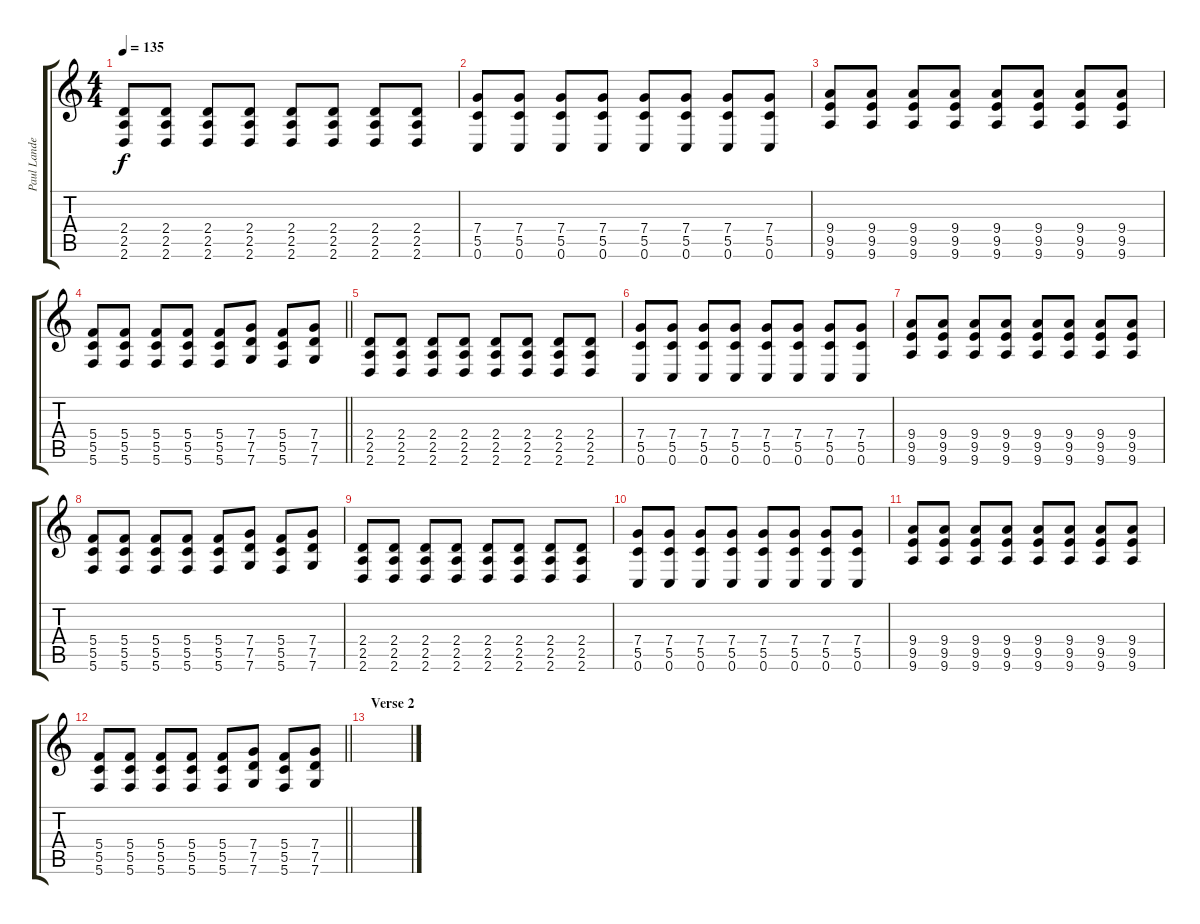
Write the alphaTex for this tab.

\track ("Paul Landers" "Paul Lande") {instrument distortionguitar}
\staff {score tabs}
\tuning (D4 A3 F3 C3 G2 C2) {hide}
\ts (4 4)
\tempo 135
\clef g2
\ks c
(2.4 2.5 2.6).8{dy f} (2.4 2.5 2.6).8 (2.4 2.5 2.6).8 (2.4 2.5 2.6).8 (2.4 2.5 2.6).8 (2.4 2.5 2.6).8 (2.4 2.5 2.6).8 (2.4 2.5 2.6).8 |
(7.4 5.5 0.6).8 (7.4 5.5 0.6).8 (7.4 5.5 0.6).8 (7.4 5.5 0.6).8 (7.4 5.5 0.6).8 (7.4 5.5 0.6).8 (7.4 5.5 0.6).8 (7.4 5.5 0.6).8 |
(9.4 9.5 9.6).8 (9.4 9.5 9.6).8 (9.4 9.5 9.6).8 (9.4 9.5 9.6).8 (9.4 9.5 9.6).8 (9.4 9.5 9.6).8 (9.4 9.5 9.6).8 (9.4 9.5 9.6).8 |
\barLineRight lightlight
(5.4 5.5 5.6).8 (5.4 5.5 5.6).8 (5.4 5.5 5.6).8 (5.4 5.5 5.6).8 (5.4 5.5 5.6).8 (7.4 7.5 7.6).8 (5.4 5.5 5.6).8 (7.4 7.5 7.6).8 |
(2.4 2.5 2.6).8 (2.4 2.5 2.6).8 (2.4 2.5 2.6).8 (2.4 2.5 2.6).8 (2.4 2.5 2.6).8 (2.4 2.5 2.6).8 (2.4 2.5 2.6).8 (2.4 2.5 2.6).8 |
(7.4 5.5 0.6).8 (7.4 5.5 0.6).8 (7.4 5.5 0.6).8 (7.4 5.5 0.6).8 (7.4 5.5 0.6).8 (7.4 5.5 0.6).8 (7.4 5.5 0.6).8 (7.4 5.5 0.6).8 |
(9.4 9.5 9.6).8 (9.4 9.5 9.6).8 (9.4 9.5 9.6).8 (9.4 9.5 9.6).8 (9.4 9.5 9.6).8 (9.4 9.5 9.6).8 (9.4 9.5 9.6).8 (9.4 9.5 9.6).8 |
(5.4 5.5 5.6).8 (5.4 5.5 5.6).8 (5.4 5.5 5.6).8 (5.4 5.5 5.6).8 (5.4 5.5 5.6).8 (7.4 7.5 7.6).8 (5.4 5.5 5.6).8 (7.4 7.5 7.6).8 |
(2.4 2.5 2.6).8 (2.4 2.5 2.6).8 (2.4 2.5 2.6).8 (2.4 2.5 2.6).8 (2.4 2.5 2.6).8 (2.4 2.5 2.6).8 (2.4 2.5 2.6).8 (2.4 2.5 2.6).8 |
(7.4 5.5 0.6).8 (7.4 5.5 0.6).8 (7.4 5.5 0.6).8 (7.4 5.5 0.6).8 (7.4 5.5 0.6).8 (7.4 5.5 0.6).8 (7.4 5.5 0.6).8 (7.4 5.5 0.6).8 |
(9.4 9.5 9.6).8 (9.4 9.5 9.6).8 (9.4 9.5 9.6).8 (9.4 9.5 9.6).8 (9.4 9.5 9.6).8 (9.4 9.5 9.6).8 (9.4 9.5 9.6).8 (9.4 9.5 9.6).8 |
\barLineRight lightlight
(5.4 5.5 5.6).8 (5.4 5.5 5.6).8 (5.4 5.5 5.6).8 (5.4 5.5 5.6).8 (5.4 5.5 5.6).8 (7.4 7.5 7.6).8 (5.4 5.5 5.6).8 (7.4 7.5 7.6).8 |
\section ("" "Verse 2")
